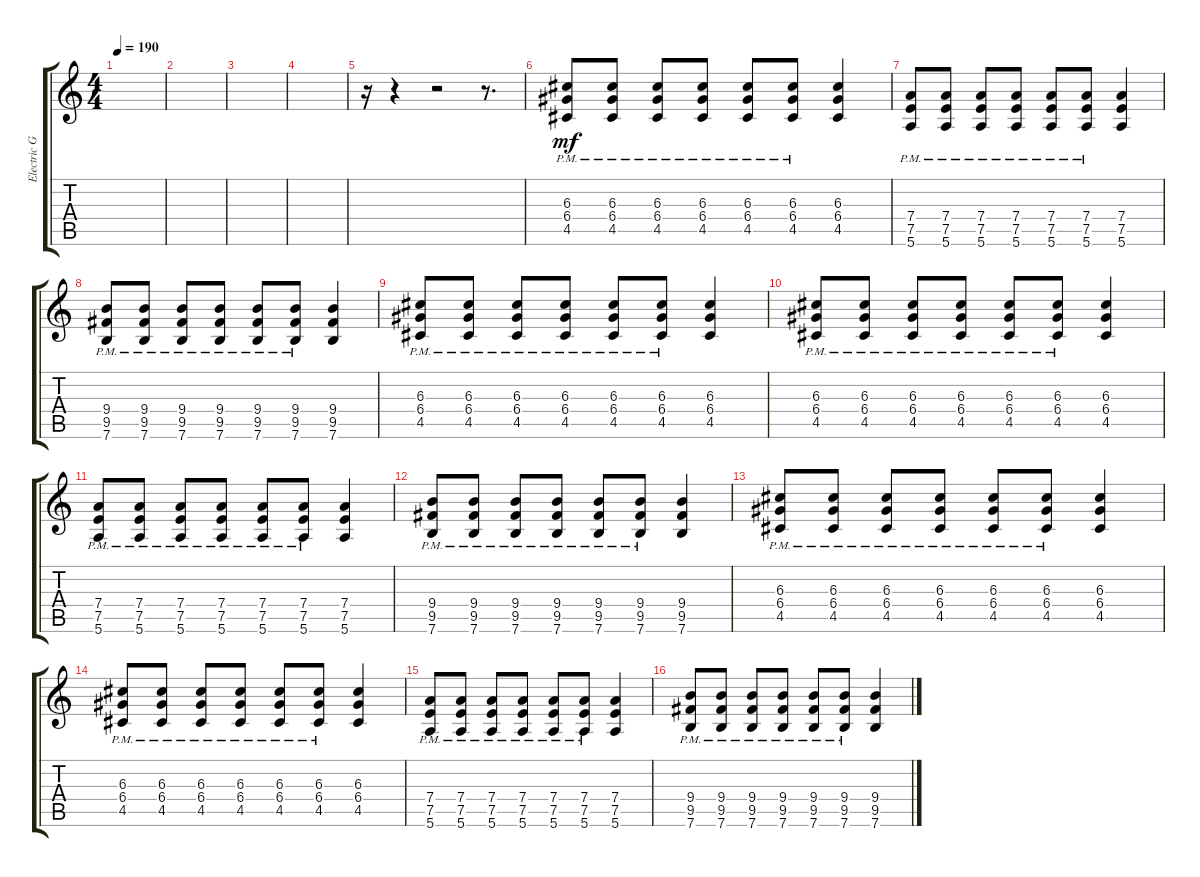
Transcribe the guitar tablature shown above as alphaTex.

\track ("Electric Guitar" "Electric G") {instrument distortionguitar}
\staff {score tabs}
\tuning (E4 B3 G3 D3 A2 E2) {hide}
\ts (4 4)
\tempo 190
\clef g2
\ks c
|
|
|
|
r.16 r.4 r.2 r.8{d} |
(6.3{pm} 6.4{pm} 4.5{pm}).8{dy mf} (6.3{pm} 6.4{pm} 4.5{pm}).8 (6.3{pm} 6.4{pm} 4.5{pm}).8 (6.3{pm} 6.4{pm} 4.5{pm}).8 (6.3{pm} 6.4{pm} 4.5{pm}).8 (6.3{pm} 6.4{pm} 4.5{pm}).8 (6.3 6.4 4.5).4 |
(7.4{pm} 7.5{pm} 5.6{pm}).8 (7.4{pm} 7.5{pm} 5.6{pm}).8 (7.4{pm} 7.5{pm} 5.6{pm}).8 (7.4{pm} 7.5{pm} 5.6{pm}).8 (7.4{pm} 7.5{pm} 5.6{pm}).8 (7.4{pm} 7.5{pm} 5.6{pm}).8 (7.4 7.5 5.6).4 |
(9.4{pm} 9.5{pm} 7.6{pm}).8 (9.4{pm} 9.5{pm} 7.6{pm}).8 (9.4{pm} 9.5{pm} 7.6{pm}).8 (9.4{pm} 9.5{pm} 7.6{pm}).8 (9.4{pm} 9.5{pm} 7.6{pm}).8 (9.4{pm} 9.5{pm} 7.6{pm}).8 (9.4 9.5 7.6).4 |
(6.3{pm} 6.4{pm} 4.5{pm}).8 (6.3{pm} 6.4{pm} 4.5{pm}).8 (6.3{pm} 6.4{pm} 4.5{pm}).8 (6.3{pm} 6.4{pm} 4.5{pm}).8 (6.3{pm} 6.4{pm} 4.5{pm}).8 (6.3{pm} 6.4{pm} 4.5{pm}).8 (6.3 6.4 4.5).4 |
(6.3{pm} 6.4{pm} 4.5{pm}).8 (6.3{pm} 6.4{pm} 4.5{pm}).8 (6.3{pm} 6.4{pm} 4.5{pm}).8 (6.3{pm} 6.4{pm} 4.5{pm}).8 (6.3{pm} 6.4{pm} 4.5{pm}).8 (6.3{pm} 6.4{pm} 4.5{pm}).8 (6.3 6.4 4.5).4 |
(7.4{pm} 7.5{pm} 5.6{pm}).8 (7.4{pm} 7.5{pm} 5.6{pm}).8 (7.4{pm} 7.5{pm} 5.6{pm}).8 (7.4{pm} 7.5{pm} 5.6{pm}).8 (7.4{pm} 7.5{pm} 5.6{pm}).8 (7.4{pm} 7.5{pm} 5.6{pm}).8 (7.4 7.5 5.6).4 |
(9.4{pm} 9.5{pm} 7.6{pm}).8 (9.4{pm} 9.5{pm} 7.6{pm}).8 (9.4{pm} 9.5{pm} 7.6{pm}).8 (9.4{pm} 9.5{pm} 7.6{pm}).8 (9.4{pm} 9.5{pm} 7.6{pm}).8 (9.4{pm} 9.5{pm} 7.6{pm}).8 (9.4 9.5 7.6).4 |
(6.3{pm} 6.4{pm} 4.5{pm}).8 (6.3{pm} 6.4{pm} 4.5{pm}).8 (6.3{pm} 6.4{pm} 4.5{pm}).8 (6.3{pm} 6.4{pm} 4.5{pm}).8 (6.3{pm} 6.4{pm} 4.5{pm}).8 (6.3{pm} 6.4{pm} 4.5{pm}).8 (6.3 6.4 4.5).4 |
(6.3{pm} 6.4{pm} 4.5{pm}).8 (6.3{pm} 6.4{pm} 4.5{pm}).8 (6.3{pm} 6.4{pm} 4.5{pm}).8 (6.3{pm} 6.4{pm} 4.5{pm}).8 (6.3{pm} 6.4{pm} 4.5{pm}).8 (6.3{pm} 6.4{pm} 4.5{pm}).8 (6.3 6.4 4.5).4 |
(7.4{pm} 7.5{pm} 5.6{pm}).8 (7.4{pm} 7.5{pm} 5.6{pm}).8 (7.4{pm} 7.5{pm} 5.6{pm}).8 (7.4{pm} 7.5{pm} 5.6{pm}).8 (7.4{pm} 7.5{pm} 5.6{pm}).8 (7.4{pm} 7.5{pm} 5.6{pm}).8 (7.4 7.5 5.6).4 |
(9.4{pm} 9.5{pm} 7.6{pm}).8 (9.4{pm} 9.5{pm} 7.6{pm}).8 (9.4{pm} 9.5{pm} 7.6{pm}).8 (9.4{pm} 9.5{pm} 7.6{pm}).8 (9.4{pm} 9.5{pm} 7.6{pm}).8 (9.4{pm} 9.5{pm} 7.6{pm}).8 (9.4 9.5 7.6).4
